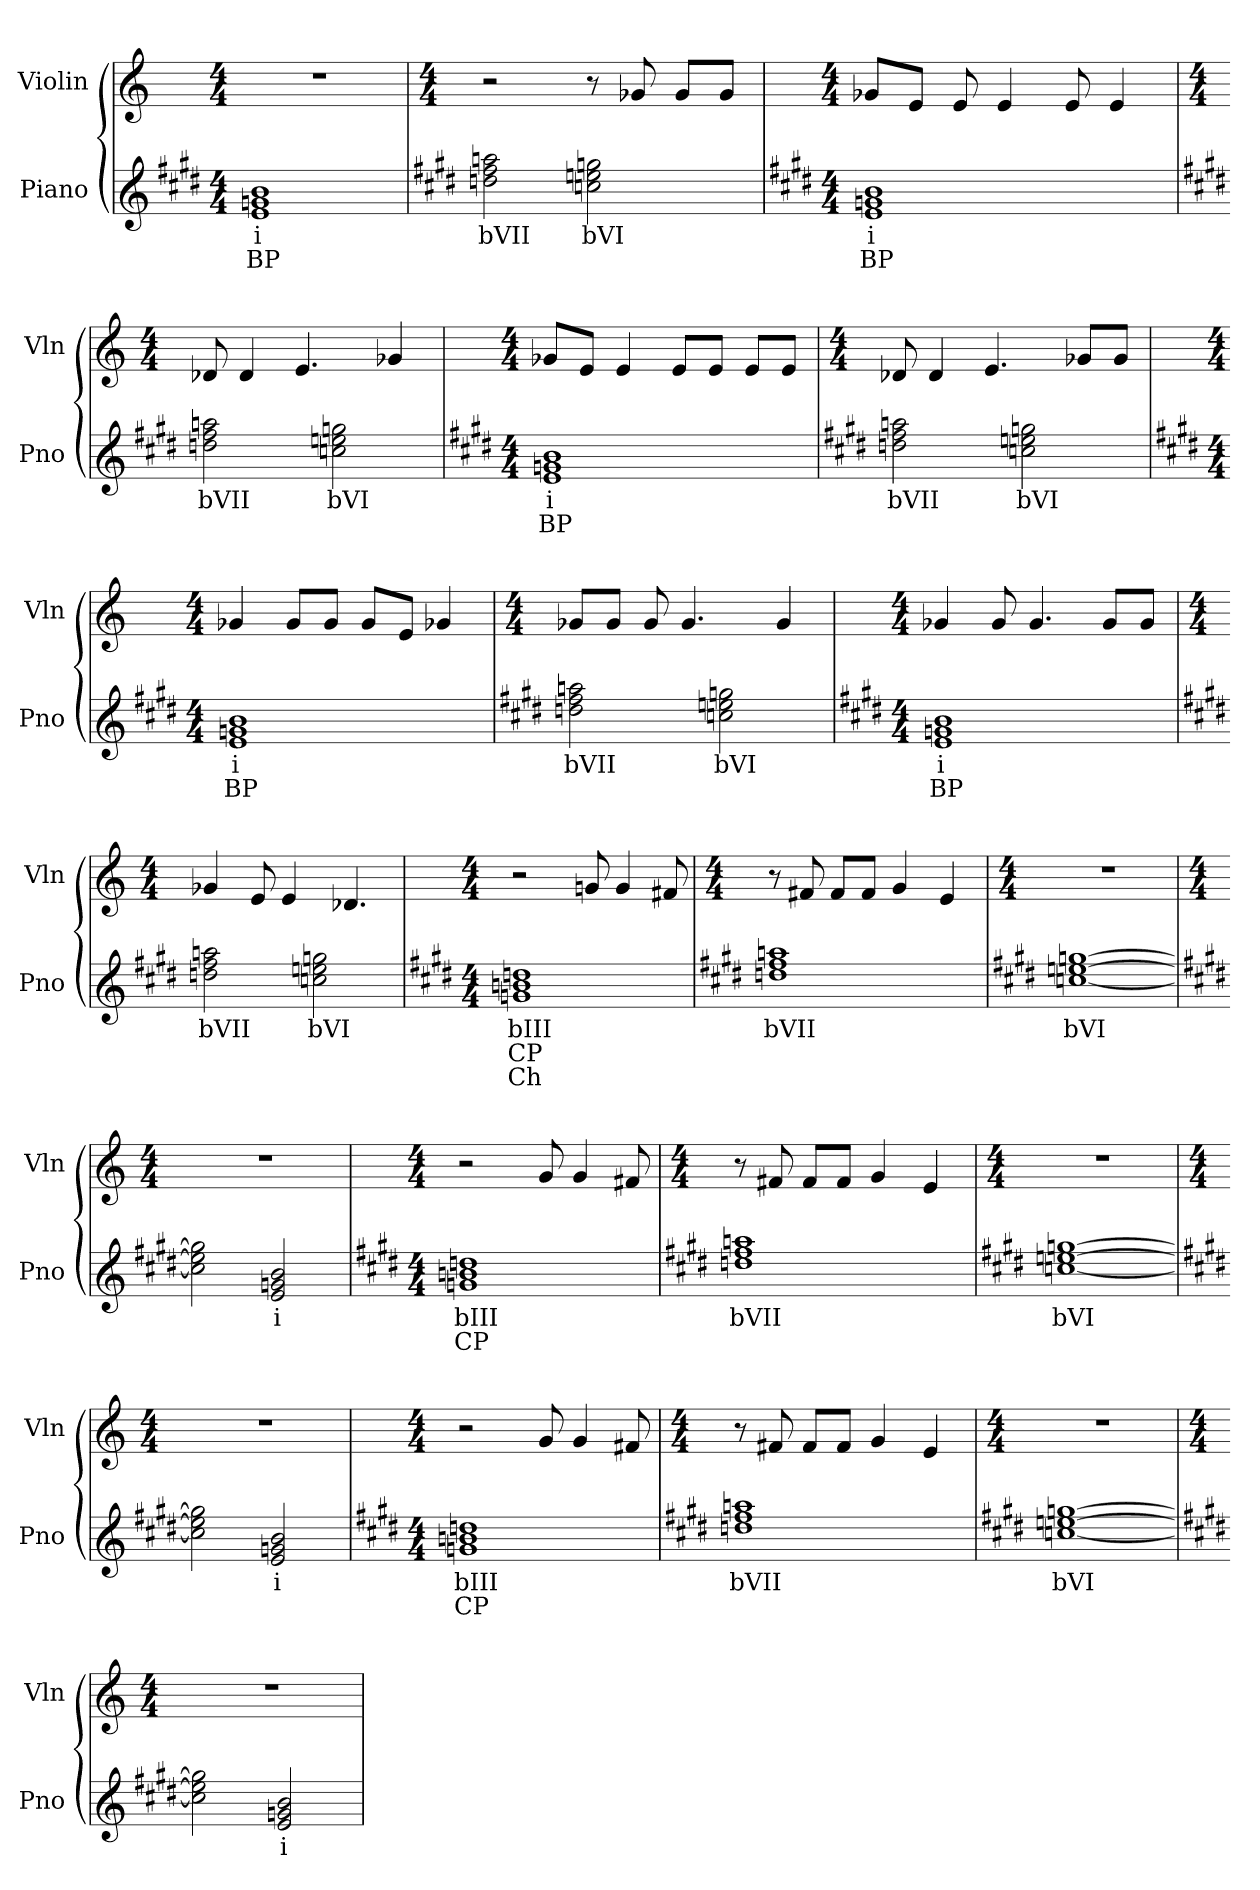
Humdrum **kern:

**kern	**text	**text	**text	**kern
*part2	*part2	*part2	*part2	*part1
*staff2	*staff2	*staff2	*staff2	*staff1
*I"Piano	*	*	*	*I"Violin
*I'Pno	*	*	*	*I'Vln
*k[f#c#g#d#]	*	*	*	*
*E:	*	*	*	*
*M4/4	*	*	*	*M4/4
=	=	=	=	=
1e 1gn 1b	i	BP	.	1r
=	=	=	=	=
*k[f#c#g#d#]	*	*	*	*
*E:	*	*	*	*
*	*	*	*	*M4/4
2ddn 2ff# 2aan	bVII	.	.	2r
2ccn 2een 2ggn	bVI	.	.	8r
.	.	.	.	8g-X
.	.	.	.	8g-L
.	.	.	.	8g-J
=	=	=	=	=
*k[f#c#g#d#]	*	*	*	*
*E:	*	*	*	*
*M4/4	*	*	*	*M4/4
1e 1gn 1b	i	BP	.	8g-XL
.	.	.	.	8eJ
.	.	.	.	8e
.	.	.	.	4e
.	.	.	.	8e
.	.	.	.	4e
=	=	=	=	=
*k[f#c#g#d#]	*	*	*	*
*E:	*	*	*	*
*	*	*	*	*M4/4
2ddn 2ff# 2aan	bVII	.	.	8d-X
.	.	.	.	4d-
.	.	.	.	4.e
2ccn 2een 2ggn	bVI	.	.	.
.	.	.	.	4g-X
=	=	=	=	=
*k[f#c#g#d#]	*	*	*	*
*E:	*	*	*	*
*M4/4	*	*	*	*M4/4
1e 1gn 1b	i	BP	.	8g-XL
.	.	.	.	8eJ
.	.	.	.	4e
.	.	.	.	8eL
.	.	.	.	8eJ
.	.	.	.	8eL
.	.	.	.	8eJ
=	=	=	=	=
*k[f#c#g#d#]	*	*	*	*
*E:	*	*	*	*
*	*	*	*	*M4/4
2ddn 2ff# 2aan	bVII	.	.	8d-X
.	.	.	.	4d-
.	.	.	.	4.e
2ccn 2een 2ggn	bVI	.	.	.
.	.	.	.	8g-XL
.	.	.	.	8g-J
=	=	=	=	=
*k[f#c#g#d#]	*	*	*	*
*E:	*	*	*	*
*M4/4	*	*	*	*M4/4
1e 1gn 1b	i	BP	.	4g-X
.	.	.	.	8g-L
.	.	.	.	8g-J
.	.	.	.	8g-L
.	.	.	.	8eJ
.	.	.	.	4g-X
=	=	=	=	=
*k[f#c#g#d#]	*	*	*	*
*E:	*	*	*	*
*	*	*	*	*M4/4
2ddn 2ff# 2aan	bVII	.	.	8g-XL
.	.	.	.	8g-J
.	.	.	.	8g-
.	.	.	.	4.g-
2ccn 2een 2ggn	bVI	.	.	.
.	.	.	.	4g-
=	=	=	=	=
*k[f#c#g#d#]	*	*	*	*
*E:	*	*	*	*
*M4/4	*	*	*	*M4/4
1e 1gn 1b	i	BP	.	4g-X
.	.	.	.	8g-
.	.	.	.	4.g-
.	.	.	.	8g-L
.	.	.	.	8g-J
=	=	=	=	=
*k[f#c#g#d#]	*	*	*	*
*E:	*	*	*	*
*	*	*	*	*M4/4
2ddn 2ff# 2aan	bVII	.	.	4g-X
.	.	.	.	8e
.	.	.	.	4e
2ccn 2een 2ggn	bVI	.	.	.
.	.	.	.	4.d-X
=	=	=	=	=
*k[f#c#g#d#]	*	*	*	*
*E:	*	*	*	*
*M4/4	*	*	*	*M4/4
1gn 1bn 1ddn	bIII	CP	Ch	2r
.	.	.	.	8gn
.	.	.	.	4g
.	.	.	.	8f#X
=	=	=	=	=
*k[f#c#g#d#]	*	*	*	*
*E:	*	*	*	*
*	*	*	*	*M4/4
1ddn 1ff# 1aan	bVII	.	.	8r
.	.	.	.	8f#X
.	.	.	.	8f#L
.	.	.	.	8f#J
.	.	.	.	4g
.	.	.	.	4e
=	=	=	=	=
*k[f#c#g#d#]	*	*	*	*
*E:	*	*	*	*
*	*	*	*	*M4/4
[1ccn [1een [1ggn	bVI	.	.	1r
=	=	=	=	=
*k[f#c#g#d#]	*	*	*	*
*E:	*	*	*	*
*	*	*	*	*M4/4
2ccn] 2een] 2ggn]	.	.	.	1r
2e 2gn 2b	i	.	.	.
=	=	=	=	=
*k[f#c#g#d#]	*	*	*	*
*E:	*	*	*	*
*M4/4	*	*	*	*M4/4
1gn 1bn 1ddn	bIII	CP	.	2r
.	.	.	.	8g
.	.	.	.	4g
.	.	.	.	8f#X
=	=	=	=	=
*k[f#c#g#d#]	*	*	*	*
*E:	*	*	*	*
*	*	*	*	*M4/4
1ddn 1ff# 1aan	bVII	.	.	8r
.	.	.	.	8f#X
.	.	.	.	8f#L
.	.	.	.	8f#J
.	.	.	.	4g
.	.	.	.	4e
=	=	=	=	=
*k[f#c#g#d#]	*	*	*	*
*E:	*	*	*	*
*	*	*	*	*M4/4
[1ccn [1een [1ggn	bVI	.	.	1r
=	=	=	=	=
*k[f#c#g#d#]	*	*	*	*
*E:	*	*	*	*
*	*	*	*	*M4/4
2ccn] 2een] 2ggn]	.	.	.	1r
2e 2gn 2b	i	.	.	.
=	=	=	=	=
*k[f#c#g#d#]	*	*	*	*
*E:	*	*	*	*
*M4/4	*	*	*	*M4/4
1gn 1bn 1ddn	bIII	CP	.	2r
.	.	.	.	8g
.	.	.	.	4g
.	.	.	.	8f#X
=	=	=	=	=
*k[f#c#g#d#]	*	*	*	*
*E:	*	*	*	*
*	*	*	*	*M4/4
1ddn 1ff# 1aan	bVII	.	.	8r
.	.	.	.	8f#X
.	.	.	.	8f#L
.	.	.	.	8f#J
.	.	.	.	4g
.	.	.	.	4e
=	=	=	=	=
*k[f#c#g#d#]	*	*	*	*
*E:	*	*	*	*
*	*	*	*	*M4/4
[1ccn [1een [1ggn	bVI	.	.	1r
=	=	=	=	=
*k[f#c#g#d#]	*	*	*	*
*E:	*	*	*	*
*	*	*	*	*M4/4
2ccn] 2een] 2ggn]	.	.	.	1r
2e 2gn 2b	i	.	.	.
=	=	=	=	=
*-	*-	*-	*-	*-
